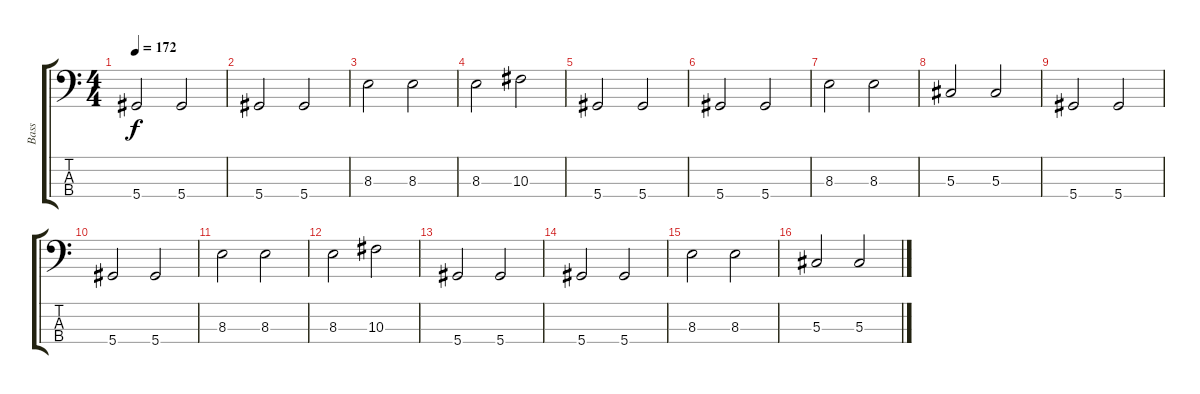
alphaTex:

\track ("Bass" "Bass") {instrument electricbassfinger}
\staff {score tabs}
\tuning (Gb2 Db2 Ab1 Eb1) {hide}
\ts (4 4)
\tempo 172
\clef f4
\ks c
5.4.2{dy f} 5.4.2 |
5.4.2 5.4.2 |
8.3.2 8.3.2 |
8.3.2 10.3.2 |
5.4.2 5.4.2 |
5.4.2 5.4.2 |
8.3.2 8.3.2 |
5.3.2 5.3.2 |
5.4.2 5.4.2 |
5.4.2 5.4.2 |
8.3.2 8.3.2 |
8.3.2 10.3.2 |
5.4.2 5.4.2 |
5.4.2 5.4.2 |
8.3.2 8.3.2 |
5.3.2 5.3.2
